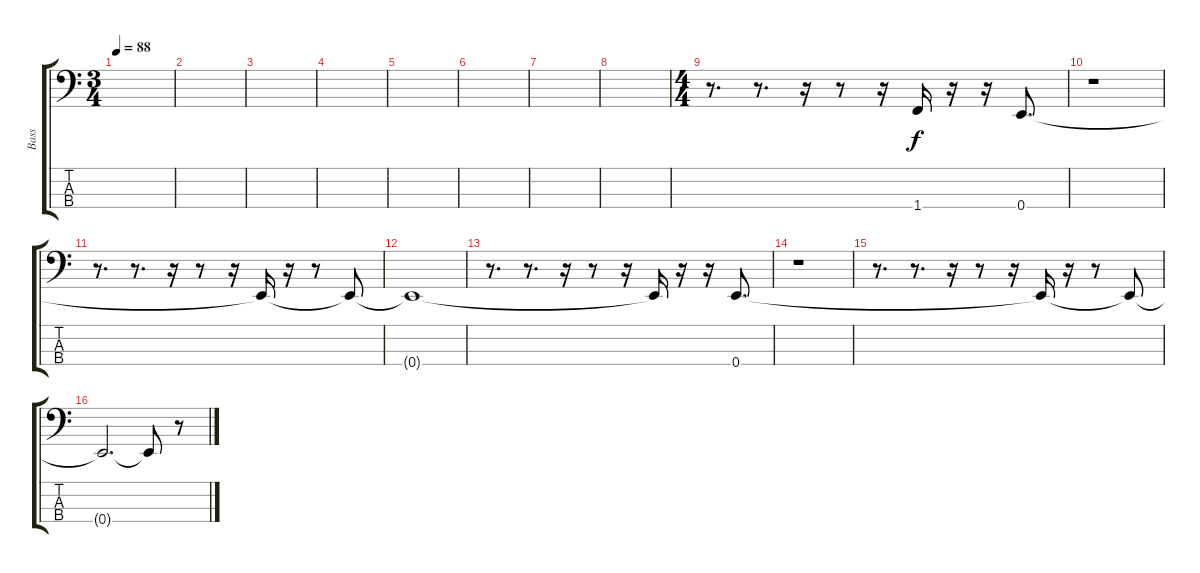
\track ("Bass" "Bass") {instrument electricbasspick}
\staff {score tabs}
\tuning (G2 D2 A1 E1) {hide}
\ts (3 4)
\tempo 88
\clef f4
\ks c
|
|
|
|
|
|
|
|
\ts (4 4)
r.8{d} r.8{d} r.16 r.8 r.16 1.4.16 r.16 r.16 0.4.8{d} |
r.1 |
r.8{d} r.8{d} r.16 r.8 r.16 0.4{t}.16 r.16 r.8 0.4{t}.8 |
0.4{t}.1 |
r.8{d} r.8{d} r.16 r.8 r.16 0.4{t}.16 r.16 r.16 0.4.8{d} |
r.1 |
r.8{d} r.8{d} r.16 r.8 r.16 0.4{t}.16 r.16 r.8 0.4{t}.8 |
0.4{t}.2{d} 0.4{t}.8 r.8
